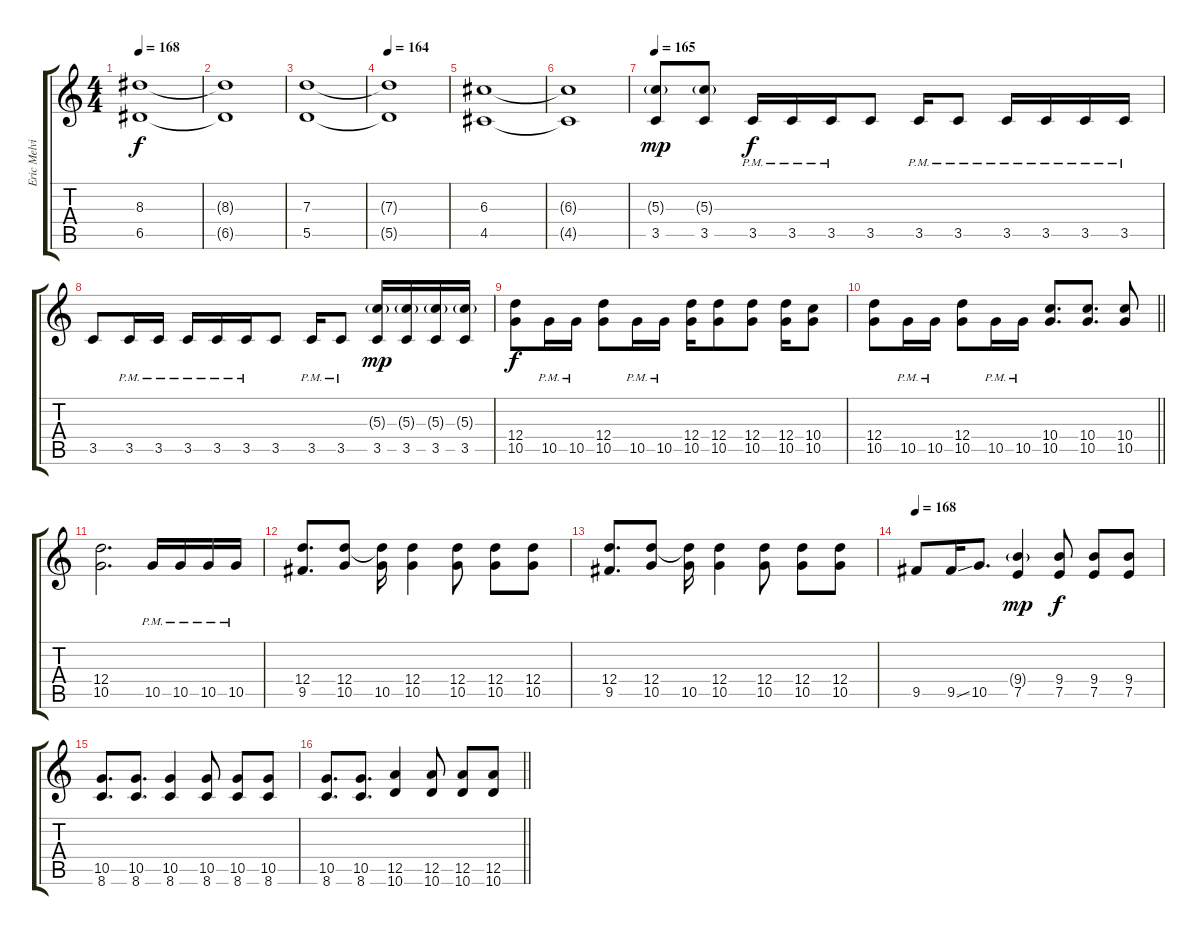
\track ("Eric Melvin" "Eric Melvi") {instrument distortionguitar}
\staff {score tabs}
\tuning (E4 B3 G3 D3 A2 E2) {hide}
\ts (4 4)
\tempo 168
\clef g2
\ks c
(8.3 6.5).1{dy f} |
(8.3{t} 6.5{t}).1 |
(7.3 5.5).1 |
\tempo 164
(7.3{t} 5.5{t}).1 |
(6.3 4.5).1 |
(6.3{t} 4.5{t}).1 |
\tempo 165
(5.3{g} 3.5).8{dy mp} (5.3{g} 3.5).8 3.5{pm}.16{dy f} 3.5{pm}.16 3.5{pm}.16 3.5.8 3.5{pm}.16 3.5{pm}.8 3.5{pm}.16 3.5{pm}.16 3.5{pm}.16 3.5{pm}.16 |
3.5.8 3.5{pm}.16 3.5{pm}.16 3.5{pm}.16 3.5{pm}.16 3.5{pm}.16 3.5.8 3.5{pm}.16 3.5{pm}.8 (5.3{g} 3.5).16{dy mp} (5.3{g} 3.5).16 (5.3{g} 3.5).16 (5.3{g} 3.5).16 |
(12.4 10.5).8{dy f} 10.5{pm}.16 10.5{pm}.16 (12.4 10.5).8 10.5{pm}.16 10.5{pm}.16 (12.4 10.5).16 (12.4 10.5).8 (12.4 10.5).8 (12.4 10.5).16 (10.4 10.5).8 |
\barLineRight lightlight
(12.4 10.5).8 10.5{pm}.16 10.5{pm}.16 (12.4 10.5).8 10.5{pm}.16 10.5{pm}.16 (10.4 10.5).8{d} (10.4 10.5).8{d} (10.4 10.5).8 |
\section ("" "")
(12.4 10.5).2{d} 10.5{pm}.16 10.5{pm}.16 10.5{pm}.16 10.5{pm}.16 |
(12.4 9.5).8{d} (12.4 10.5).8 (12.4{t} 10.5).16 (12.4 10.5).4 (12.4 10.5).8 (12.4 10.5).8 (12.4 10.5).8 |
(12.4 9.5).8{d} (12.4 10.5).8 (12.4{t} 10.5).16 (12.4 10.5).4 (12.4 10.5).8 (12.4 10.5).8 (12.4 10.5).8 |
\tempo 168
9.5.8 9.5{ss}.16 10.5.8{d} (9.4{g} 7.5).4{dy mp} (9.4 7.5).8{dy f} (9.4 7.5).8 (9.4 7.5).8 |
(10.5 8.6).8{d} (10.5 8.6).8{d} (10.5 8.6).4 (10.5 8.6).8 (10.5 8.6).8 (10.5 8.6).8 |
\barLineRight lightlight
(10.5 8.6).8{d} (10.5 8.6).8{d} (12.5 10.6).4 (12.5 10.6).8 (12.5 10.6).8 (12.5 10.6).8
